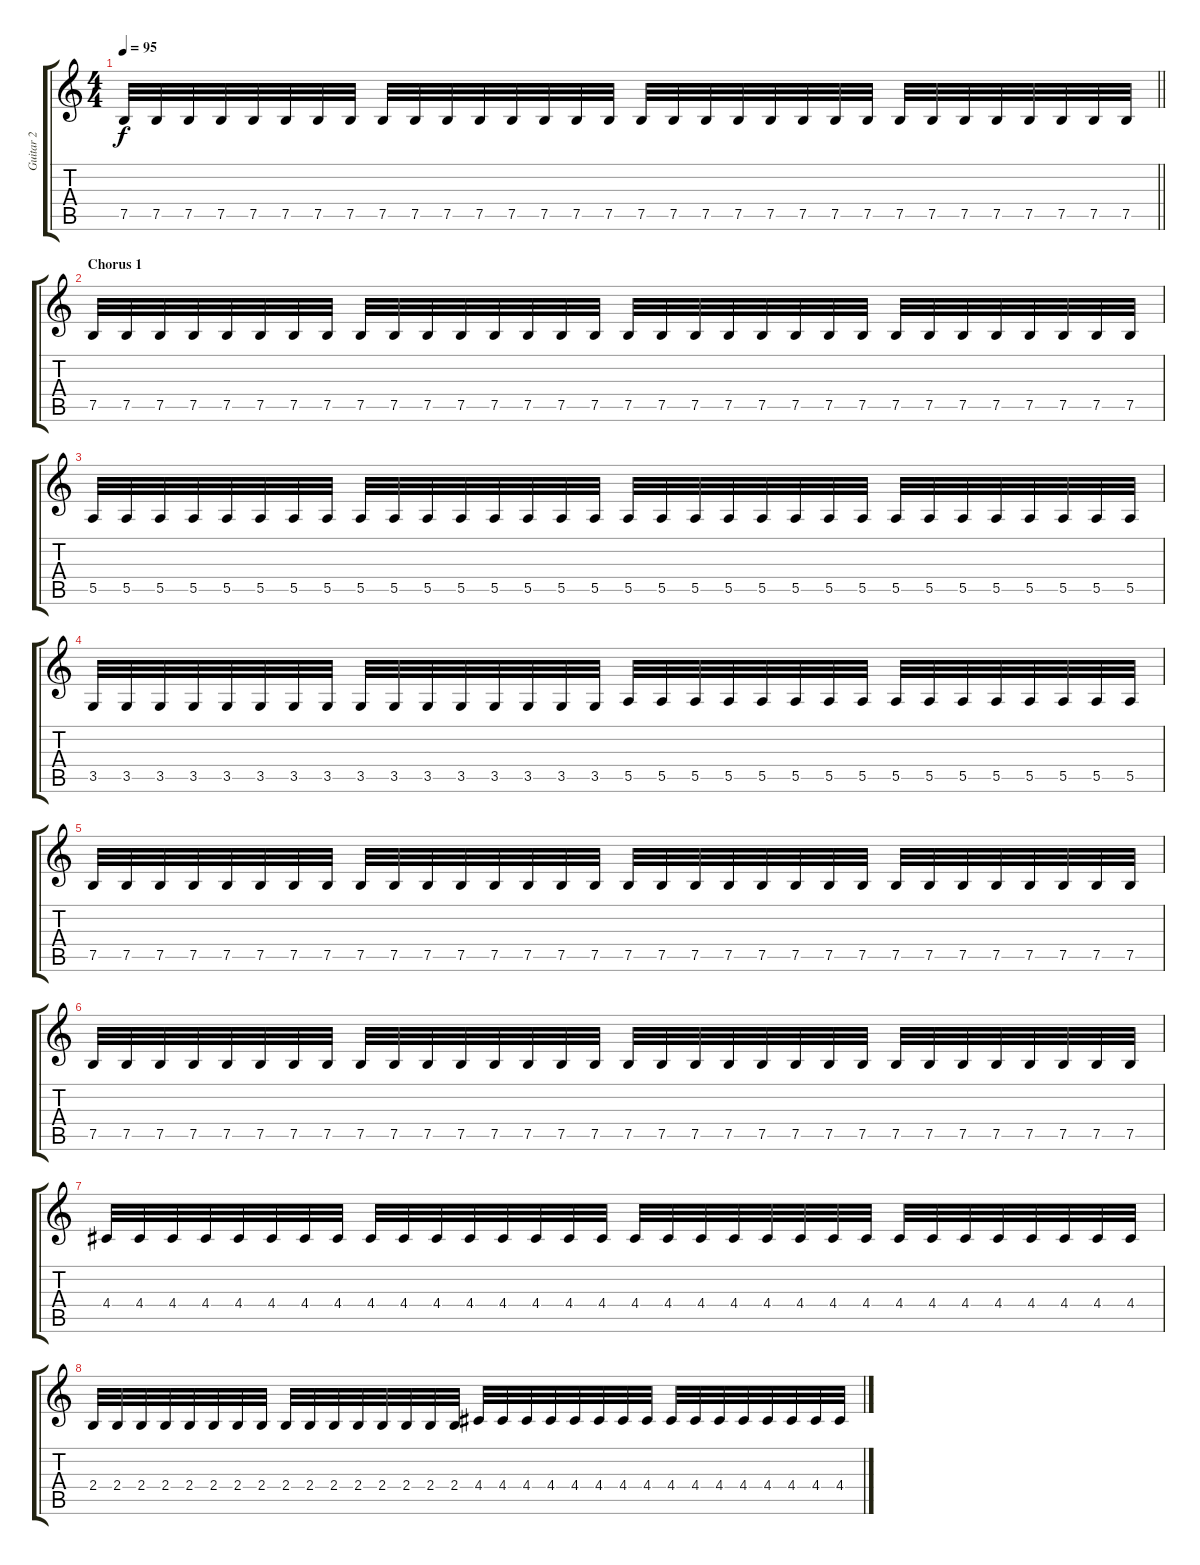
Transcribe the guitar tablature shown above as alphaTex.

\track ("Guitar 2" "Guitar 2") {instrument distortionguitar}
\staff {score tabs}
\tuning (B3 Gb3 D3 A2 E2 B1) {hide}
\ts (4 4)
\tempo 95
\clef g2
\barLineRight lightlight
\ks c
7.5.32{dy f} 7.5.32 7.5.32 7.5.32 7.5.32 7.5.32 7.5.32 7.5.32 7.5.32 7.5.32 7.5.32 7.5.32 7.5.32 7.5.32 7.5.32 7.5.32 7.5.32 7.5.32 7.5.32 7.5.32 7.5.32 7.5.32 7.5.32 7.5.32 7.5.32 7.5.32 7.5.32 7.5.32 7.5.32 7.5.32 7.5.32 7.5.32 |
\section ("" "Chorus 1")
7.5.32 7.5.32 7.5.32 7.5.32 7.5.32 7.5.32 7.5.32 7.5.32 7.5.32 7.5.32 7.5.32 7.5.32 7.5.32 7.5.32 7.5.32 7.5.32 7.5.32 7.5.32 7.5.32 7.5.32 7.5.32 7.5.32 7.5.32 7.5.32 7.5.32 7.5.32 7.5.32 7.5.32 7.5.32 7.5.32 7.5.32 7.5.32 |
5.5.32 5.5.32 5.5.32 5.5.32 5.5.32 5.5.32 5.5.32 5.5.32 5.5.32 5.5.32 5.5.32 5.5.32 5.5.32 5.5.32 5.5.32 5.5.32 5.5.32 5.5.32 5.5.32 5.5.32 5.5.32 5.5.32 5.5.32 5.5.32 5.5.32 5.5.32 5.5.32 5.5.32 5.5.32 5.5.32 5.5.32 5.5.32 |
3.5.32 3.5.32 3.5.32 3.5.32 3.5.32 3.5.32 3.5.32 3.5.32 3.5.32 3.5.32 3.5.32 3.5.32 3.5.32 3.5.32 3.5.32 3.5.32 5.5.32 5.5.32 5.5.32 5.5.32 5.5.32 5.5.32 5.5.32 5.5.32 5.5.32 5.5.32 5.5.32 5.5.32 5.5.32 5.5.32 5.5.32 5.5.32 |
7.5.32 7.5.32 7.5.32 7.5.32 7.5.32 7.5.32 7.5.32 7.5.32 7.5.32 7.5.32 7.5.32 7.5.32 7.5.32 7.5.32 7.5.32 7.5.32 7.5.32 7.5.32 7.5.32 7.5.32 7.5.32 7.5.32 7.5.32 7.5.32 7.5.32 7.5.32 7.5.32 7.5.32 7.5.32 7.5.32 7.5.32 7.5.32 |
7.5.32 7.5.32 7.5.32 7.5.32 7.5.32 7.5.32 7.5.32 7.5.32 7.5.32 7.5.32 7.5.32 7.5.32 7.5.32 7.5.32 7.5.32 7.5.32 7.5.32 7.5.32 7.5.32 7.5.32 7.5.32 7.5.32 7.5.32 7.5.32 7.5.32 7.5.32 7.5.32 7.5.32 7.5.32 7.5.32 7.5.32 7.5.32 |
4.4.32 4.4.32 4.4.32 4.4.32 4.4.32 4.4.32 4.4.32 4.4.32 4.4.32 4.4.32 4.4.32 4.4.32 4.4.32 4.4.32 4.4.32 4.4.32 4.4.32 4.4.32 4.4.32 4.4.32 4.4.32 4.4.32 4.4.32 4.4.32 4.4.32 4.4.32 4.4.32 4.4.32 4.4.32 4.4.32 4.4.32 4.4.32 |
2.4.32 2.4.32 2.4.32 2.4.32 2.4.32 2.4.32 2.4.32 2.4.32 2.4.32 2.4.32 2.4.32 2.4.32 2.4.32 2.4.32 2.4.32 2.4.32 4.4.32 4.4.32 4.4.32 4.4.32 4.4.32 4.4.32 4.4.32 4.4.32 4.4.32 4.4.32 4.4.32 4.4.32 4.4.32 4.4.32 4.4.32 4.4.32
